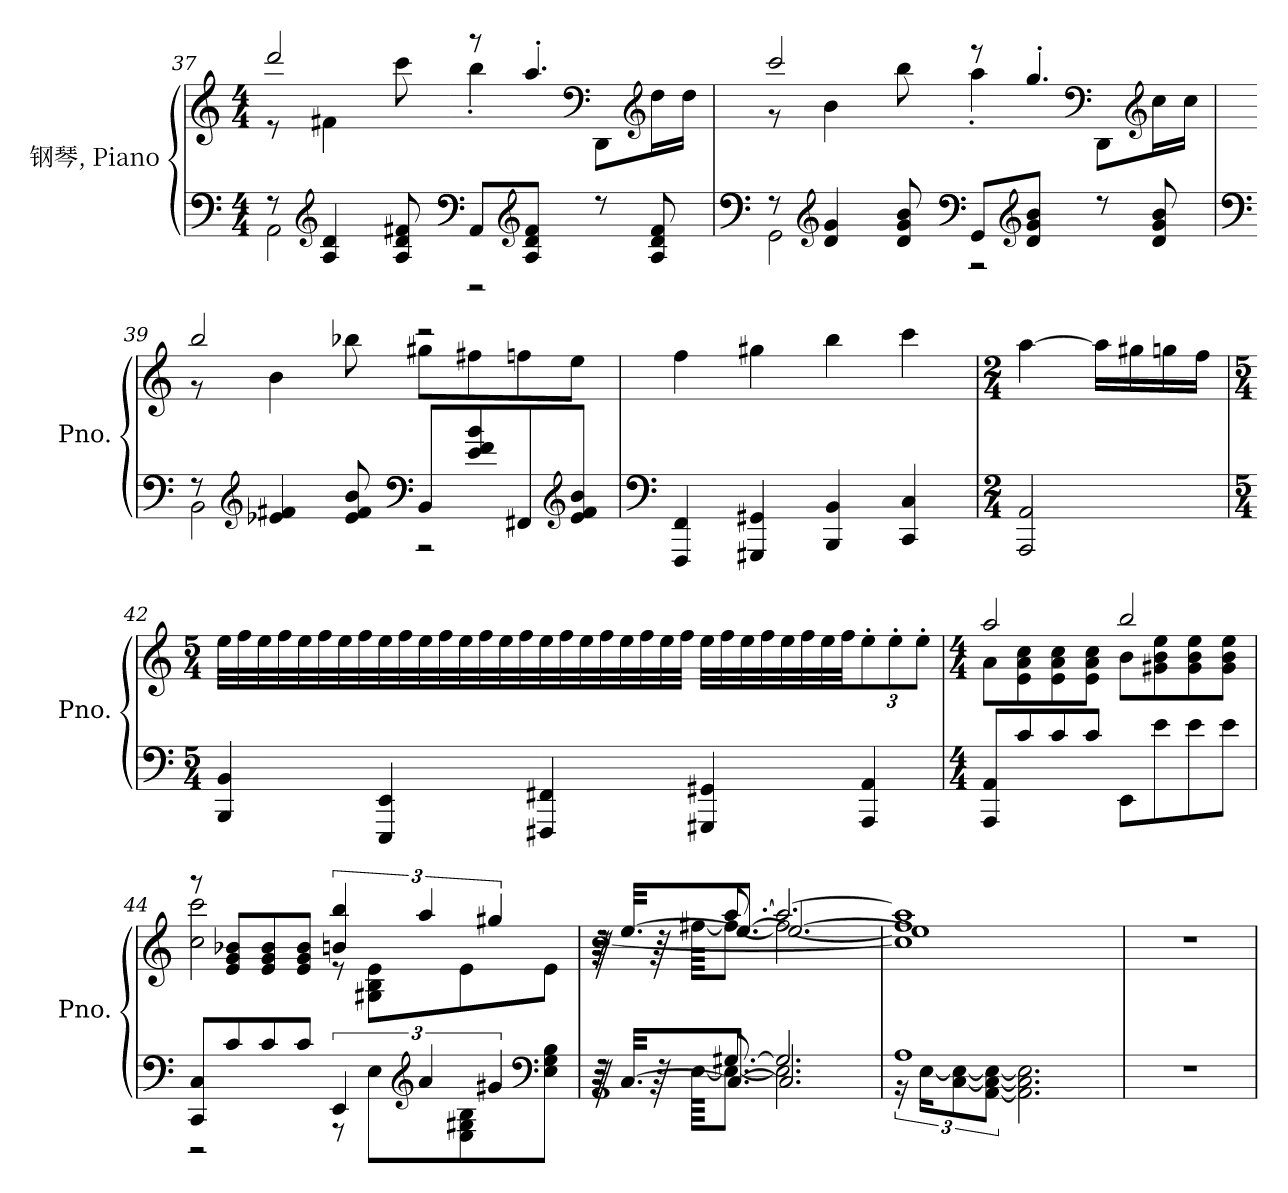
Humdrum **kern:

**kern	**kern
*part1	*part1
*staff2	*staff1
*I"钢琴, Piano	*
*I'Pno.	*
!!LO:LB:g=z
*clefF4	*clefG2
*k[]	*k[]
*M4/4	*M4/4
=37	=37
*^	*^
8r	2AA\	2ddd/	8r
*clefG2	*	*	*
4A/ 4d/	.	.	4f#X\
8A/ 8d/ 8f#X/	.	.	8ccc\
*clefF4	*	*	*
8AA/L	2r	8r	4bb'\
*clefG2	*	*	*
8A/ 8d/ 8f#/J	.	4.aa'/	.
*	*	*clefF4	*
8r	.	.	8DD\L
*	*	*clefG2	*
8A/ 8d/ 8f#/	.	.	16dd\L
.	.	.	16dd\JJ
=38	=38	=38	=38
*clefF4	*	*	*
8r	2GG\	2ccc/	8r
*clefG2	*	*	*
4d/ 4g/	.	.	4b\
8d/ 8g/ 8b/	.	.	8bb\
*clefF4	*	*	*
8GG/L	2r	8r	4aa'\
*clefG2	*	*	*
8d/ 8g/ 8b/J	.	4.gg'/	.
*	*	*clefF4	*
8r	.	.	8DD\L
*	*	*clefG2	*
8d/ 8g/ 8b/	.	.	16cc\L
.	.	.	16cc\JJ
!!LO:LB:g=z	!!
=39	=39	=39	=39
*clefF4	*	*	*
8r	2BB\	2bb/	8r
*clefG2	*	*	*
4e-X/ 4f#X/	.	.	4b\
8e-/ 8f#/ 8b/	.	.	8bb-X\
*clefF4	*	*	*
8BB/L	2r	2r	8gg#X\L
8e-/ 8f#/ 8b/	.	.	8ff#X\
8FF#X/	.	.	8ffn\
*clefG2	*	*	*
8e-/ 8f#/ 8b/J	.	.	8ee\J
*v	*v	*	*
*	*v	*v
=40	=40
*clefF4	*
4FFF/ 4FF/	4ff\
4GGG#X/ 4GG#X/	4gg#X\
4BBB/ 4BB/	4bb\
4CC/ 4C/	4ccc\
=41	=41
*M2/4	*M2/4
2AAA/ 2AA/	[4aa\
.	16aa\LL]
.	16gg#X\
.	16ggn\
.	16ff\JJ
!!LO:LB:g=z
=42	=42
*M5/4	*M5/4
4BBB/ 4BB/	32ee\LLL
.	32ff\
.	32ee\
.	32ff\
.	32ee\
.	32ff\
.	32ee\
.	32ff\
4EEE/ 4EE/	32ee\
.	32ff\
.	32ee\
.	32ff\
.	32ee\
.	32ff\
.	32ee\
.	32ff\
4FFF#X/ 4FF#X/	32ee\
.	32ff\
.	32ee\
.	32ff\
.	32ee\
.	32ff\
.	32ee\
.	32ff\JJJ
4GGG#X/ 4GG#X/	32ee\LLL
.	32ff\
.	32ee\
.	32ff\
.	32ee\
.	32ff\
.	32ee\
.	32ff\JJ
*	*Xbrackettup
4AAA/ 4AA/	12ee'\
.	12ee'\
.	12ee'\J
=43	=43
*M4/4	*M4/4
*	*MM96
*	*^
8AAA/ 8AA/L	2aa/	8a\L
8c/	.	8e\ 8a\ 8cc\
8c/	.	8e\ 8a\ 8cc\
8c/J	.	8e\ 8a\ 8cc\J
8EE\L	2bb/	8b\L
8e\	.	8g#X\ 8b\ 8ee\
8e\	.	8g#\ 8b\ 8ee\
8e\J	.	8g#\ 8b\ 8ee\J
!!LO:PB:g=z	!!
=44	=44	=44
*	*MM74	*
*^	*	*
8CC/ 8C/L	2r	8r	2cc\ 2ccc\
8c/	.	8e/ 8g/ 8b-X/L	.
8c/	.	8e/ 8g/ 8b-/	.
8c/J	.	8e/ 8g/ 8b-/J	.
*	*	*brackettup	*
*	*	*MM69	*
6EE/	8r	6bn/ 6bb/	8r
.	8E\L	.	8G#X\ 8B\ 8e\L
*clefG2	*	*	*
6a/	.	6aa/	.
.	8E\ 8G#X\ 8B\	.	8e\
6g#X/	.	6gg#X/	.
*clefF4	*	*	*
*	*	*MM85	*
.	8E\ 8G#\ 8B\J	.	8e\J
*v	*v	*	*
*	*v	*v
=45	=45
*	*MM62
*^	*^
*	*^	*	*^
*	*	*^	*	*	*^
16r	32r	64r	1AA	16r	32r	64r	[1cc
.	.	[32.C/KKL	.	.	.	[32.ee/KKL	.
.	64r	.	.	.	64r	.	.
.	[64E\KKKL	.	.	.	[64ff#X\KKKL	.	.
[8.G#X/	8.E\J_	8.C/J_	.	[8.aa/	8.ff#\J_	8.ee/J_	.
2.G#/]	2.E\]	2.C/]	.	2.aa/_	2.ff#\_	2.ee/_	.
*	*v	*v	*v	*	*	*	*
=46	=46	=46	=46	=46	=46
1A	24r	1aa]	1ff#]	1ee]	1cc]
.	[24E\KL	.	.	.	.
.	[12C\ 12E\_	.	.	.	.
.	[12AA\ 12C\_ 12E\_J	.	.	.	.
.	2.AA\] 2.C\] 2.E\]	.	.	.	.
*v	*v	*	*	*	*
*	*v	*v	*v	*v
=47	=47
1r	1r
=	=
*-	*-
